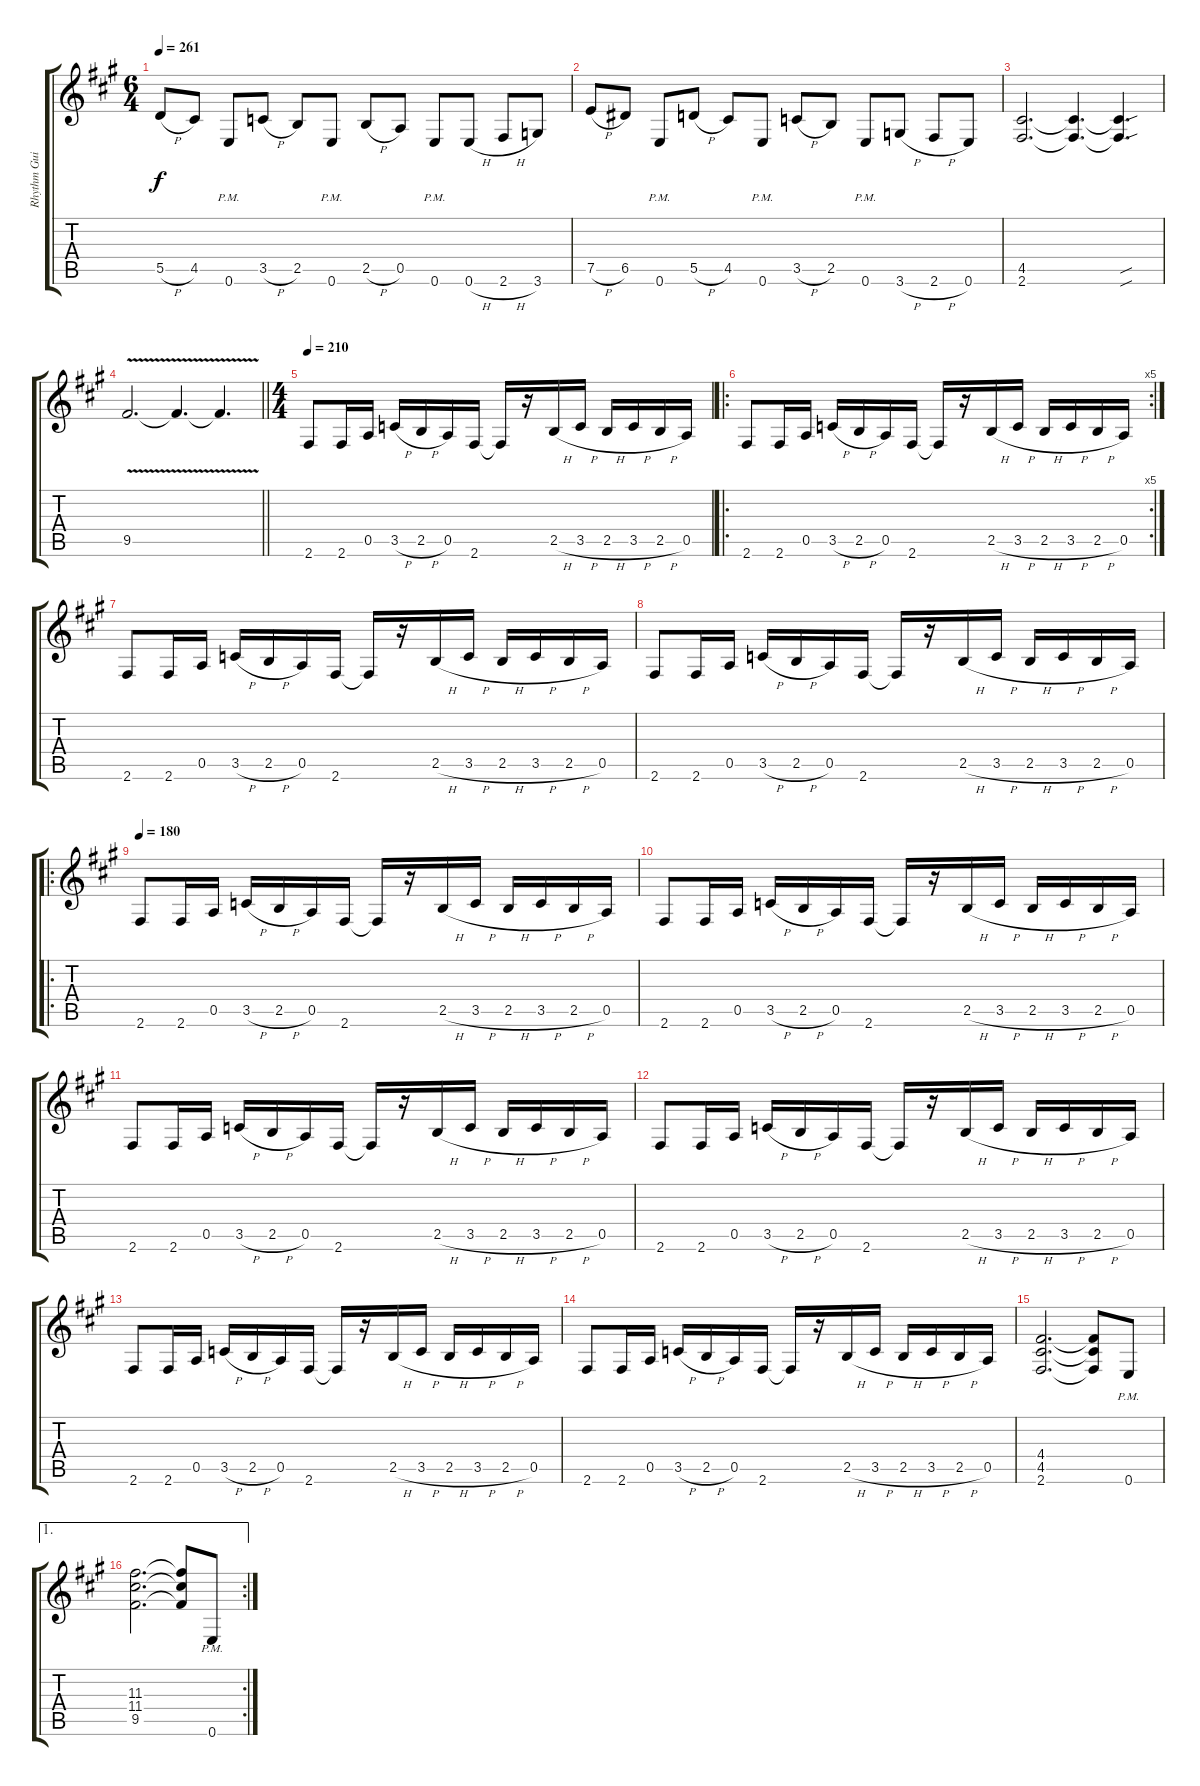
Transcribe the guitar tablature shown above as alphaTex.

\track ("Rhythm Guitar - R" "Rhythm Gui") {instrument distortionguitar}
\staff {score tabs}
\tuning (E4 B3 G3 D3 A2 E2) {hide}
\ts (6 4)
\tempo 261
\clef g2
\ks a
5.5{h}.8{dy f} 4.5.8 0.6{pm}.8 3.5{h}.8 2.5.8 0.6{pm}.8 2.5{h}.8 0.5.8 0.6{pm}.8 0.6{h}.8 2.6{h}.8 3.6.8 |
7.5{h}.8 6.5.8 0.6{pm}.8 5.5{h}.8 4.5.8 0.6{pm}.8 3.5{h}.8 2.5.8 0.6{pm}.8 3.6{h}.8 2.6{h}.8 0.6.8 |
(4.5 2.6).2{d} (4.5{t} 2.6{t}).4{d} (4.5{sou t} 2.6{sou t}).4{d} |
\barLineRight lightlight
9.5{v}.2{d} 9.5{v t}.4{d} 9.5{v t}.4{d} |
\ts (4 4)
\tempo 210
2.6.8 2.6.16 0.5.16 3.5{h}.16 2.5{h}.16 0.5.16 2.6.16 2.6{t}.16 r.16 2.5{h}.16 3.5{h}.16 2.5{h}.16 3.5{h}.16 2.5{h}.16 0.5.16 |
\ro
\rc 5
2.6.8 2.6.16 0.5.16 3.5{h}.16 2.5{h}.16 0.5.16 2.6.16 2.6{t}.16 r.16 2.5{h}.16 3.5{h}.16 2.5{h}.16 3.5{h}.16 2.5{h}.16 0.5.16 |
2.6.8 2.6.16 0.5.16 3.5{h}.16 2.5{h}.16 0.5.16 2.6.16 2.6{t}.16 r.16 2.5{h}.16 3.5{h}.16 2.5{h}.16 3.5{h}.16 2.5{h}.16 0.5.16 |
2.6.8 2.6.16 0.5.16 3.5{h}.16 2.5{h}.16 0.5.16 2.6.16 2.6{t}.16 r.16 2.5{h}.16 3.5{h}.16 2.5{h}.16 3.5{h}.16 2.5{h}.16 0.5.16 |
\ro
\tempo 180
2.6.8 2.6.16 0.5.16 3.5{h}.16 2.5{h}.16 0.5.16 2.6.16 2.6{t}.16 r.16 2.5{h}.16 3.5{h}.16 2.5{h}.16 3.5{h}.16 2.5{h}.16 0.5.16 |
2.6.8 2.6.16 0.5.16 3.5{h}.16 2.5{h}.16 0.5.16 2.6.16 2.6{t}.16 r.16 2.5{h}.16 3.5{h}.16 2.5{h}.16 3.5{h}.16 2.5{h}.16 0.5.16 |
2.6.8 2.6.16 0.5.16 3.5{h}.16 2.5{h}.16 0.5.16 2.6.16 2.6{t}.16 r.16 2.5{h}.16 3.5{h}.16 2.5{h}.16 3.5{h}.16 2.5{h}.16 0.5.16 |
2.6.8 2.6.16 0.5.16 3.5{h}.16 2.5{h}.16 0.5.16 2.6.16 2.6{t}.16 r.16 2.5{h}.16 3.5{h}.16 2.5{h}.16 3.5{h}.16 2.5{h}.16 0.5.16 |
2.6.8 2.6.16 0.5.16 3.5{h}.16 2.5{h}.16 0.5.16 2.6.16 2.6{t}.16 r.16 2.5{h}.16 3.5{h}.16 2.5{h}.16 3.5{h}.16 2.5{h}.16 0.5.16 |
2.6.8 2.6.16 0.5.16 3.5{h}.16 2.5{h}.16 0.5.16 2.6.16 2.6{t}.16 r.16 2.5{h}.16 3.5{h}.16 2.5{h}.16 3.5{h}.16 2.5{h}.16 0.5.16 |
(4.4 4.5 2.6).2{d} (4.4{t} 4.5{t} 2.6{t}).8 0.6{pm}.8 |
\ae 1
\rc 2
(11.3 11.4 9.5).2{d} (11.3{t} 11.4{t} 9.5{t}).8 0.6{pm}.8
